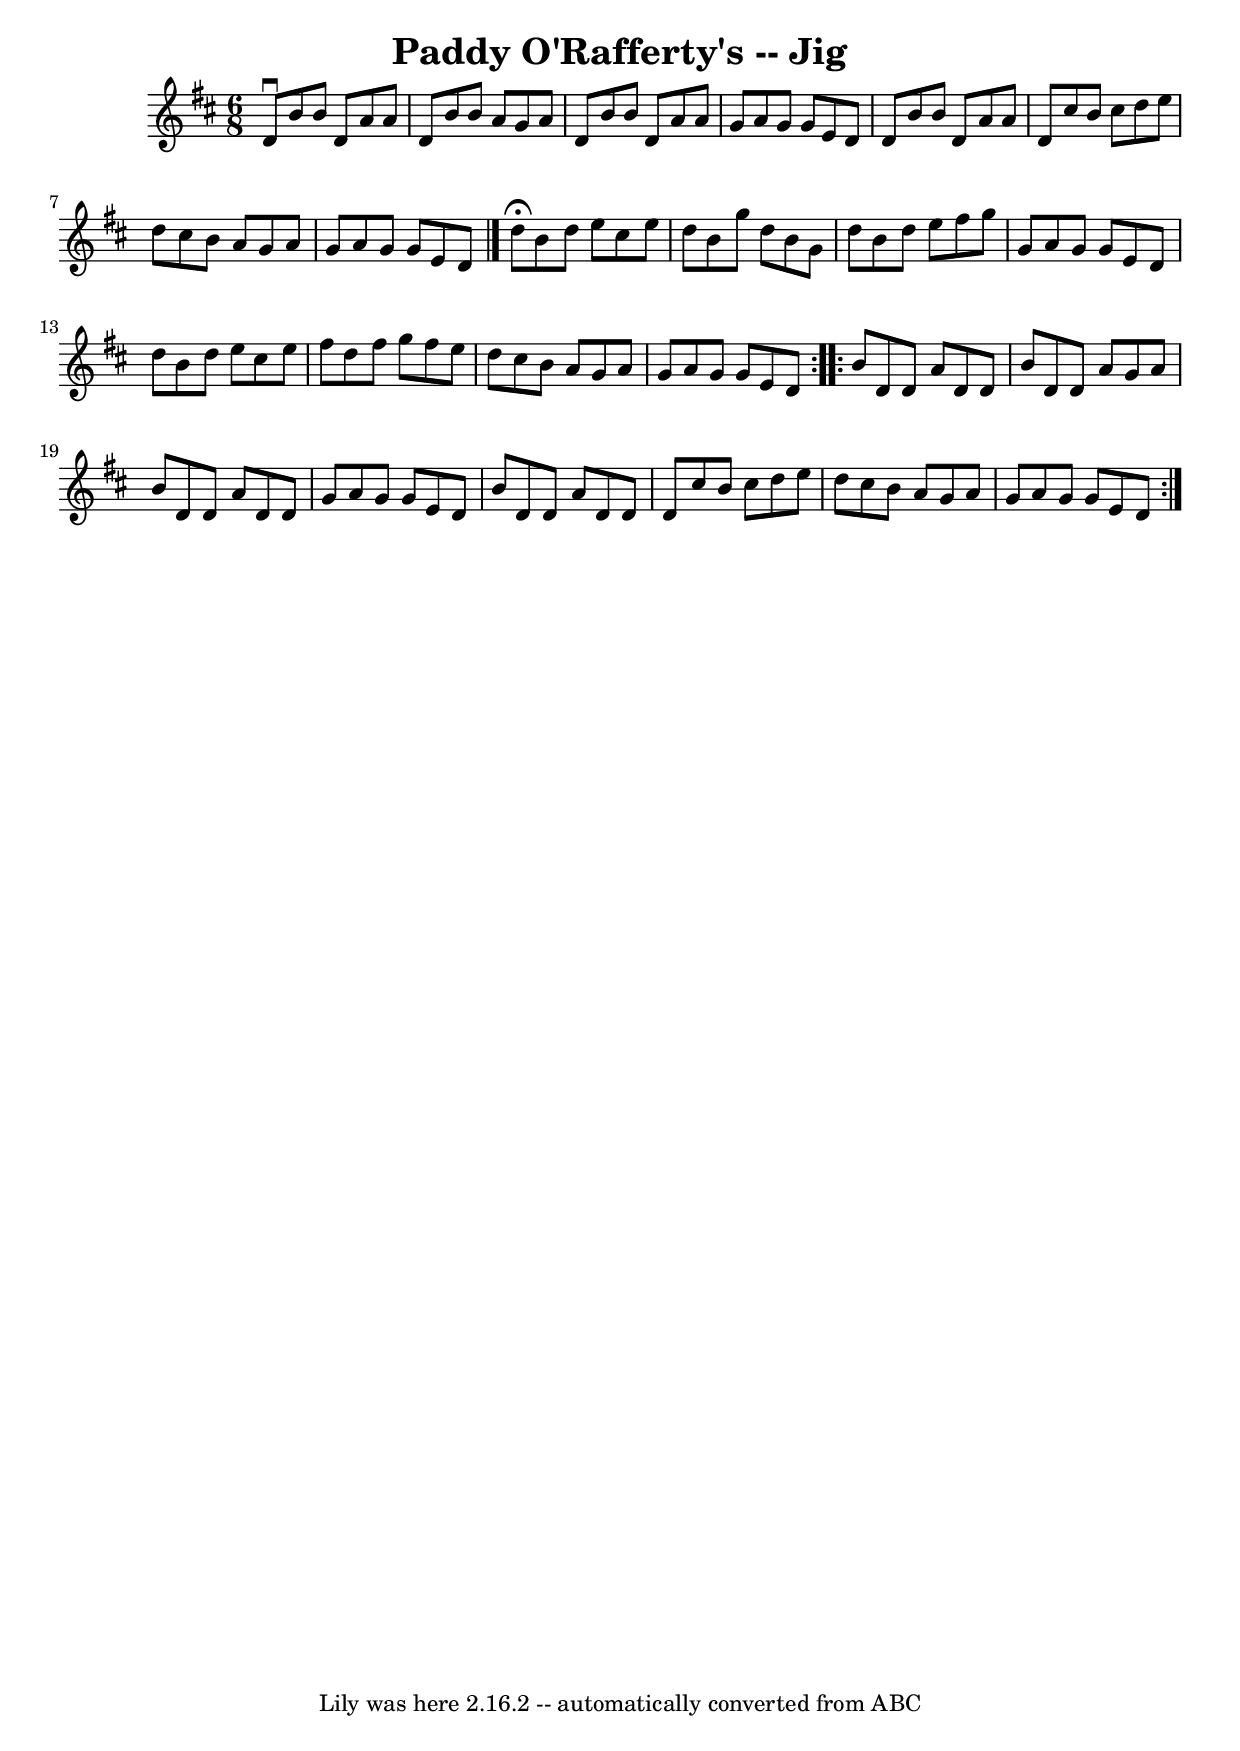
\version "2.16.2"
\include "Mammoth.ily"
\header {
  %% book = "Ryan's Mammoth Collection"
  crossRefNumber = "1"
  footnotes = "\\\\85 435\\\\it sounds better with one sharp"
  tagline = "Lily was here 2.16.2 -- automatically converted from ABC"
  title = "Paddy O'Rafferty's -- Jig"

}
voicedefault =  {


  \time 6/8 
  \key g \lydian
  d'8^\downbow b'8 b'8 d'8 a'8 a'8    
  |
  d'8 b'8 b'8 a'8 g'8 a'8    |
  d'8 b'8    
  b'8 d'8 a'8 a'8    |
  g'8 a'8 g'8 g'8 e'8 d'8   
  |
  d'8 b'8 b'8 d'8 a'8 a'8    |
  d'8    
  cis''8 b'8 cis''8 d''8 e''8    |
  d''8 cis''8 b'8    
  a'8 g'8 a'8    |
  g'8 a'8 g'8 g'8 e'8 d'8    
  \bar "|."     
  \repeat volta 2 {
    d''8^\fermata b'8 d''8 e''8    
    cis''8 e''8    |
    d''8 b'8 g''8 d''8 b'8 g'8    
    |
    d''8 b'8 d''8 e''8 fis''8 g''8    |
    g'8    
    a'8 g'8 g'8 e'8 d'8    |
    d''8 b'8 d''8 e''8    
    cis''8 e''8    |
    fis''8 d''8 fis''8 g''8 fis''8 e''8 
    |
    d''8 cis''8 b'8 a'8 g'8 a'8    |
    g'8    
    a'8 g'8 g'8 e'8 d'8    
  }     
  \repeat volta 2 {
    b'8 d'8 d'8  
    a'8 d'8 d'8    |
    b'8 d'8 d'8 a'8 g'8 a'8    
    |
    b'8 d'8 d'8 a'8 d'8 d'8    |
    g'8 a'8    
    g'8 g'8 e'8 d'8    |
    b'8 d'8 d'8 a'8 d'8 d'8 
    |
    d'8 cis''8 b'8 cis''8 d''8 e''8    |
    d''8 
    cis''8 b'8 a'8 g'8 a'8    |
    g'8 a'8 g'8 g'8    
    e'8 d'8      
  }   

}

\score{
  <<

    \context Staff="default"
    {
      \voicedefault 
      
    }

  >>
  \layout {
    
  }
  \midi {
  }

}
